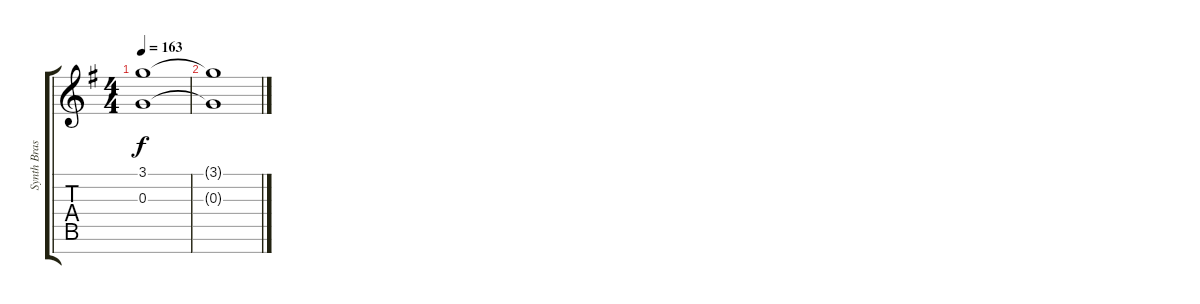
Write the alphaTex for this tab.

\track ("Synth Brass I" "Synth Bras") {instrument brasssection}
\staff {score tabs}
\tuning (E5 B4 G4 D4 A3 E3 B2) {hide}
\ts (4 4)
\tempo 163
\clef g2
\ks g
(3.1{t} 0.3{t}).1{dy f} |
(3.1{t} 0.3{t}).1
